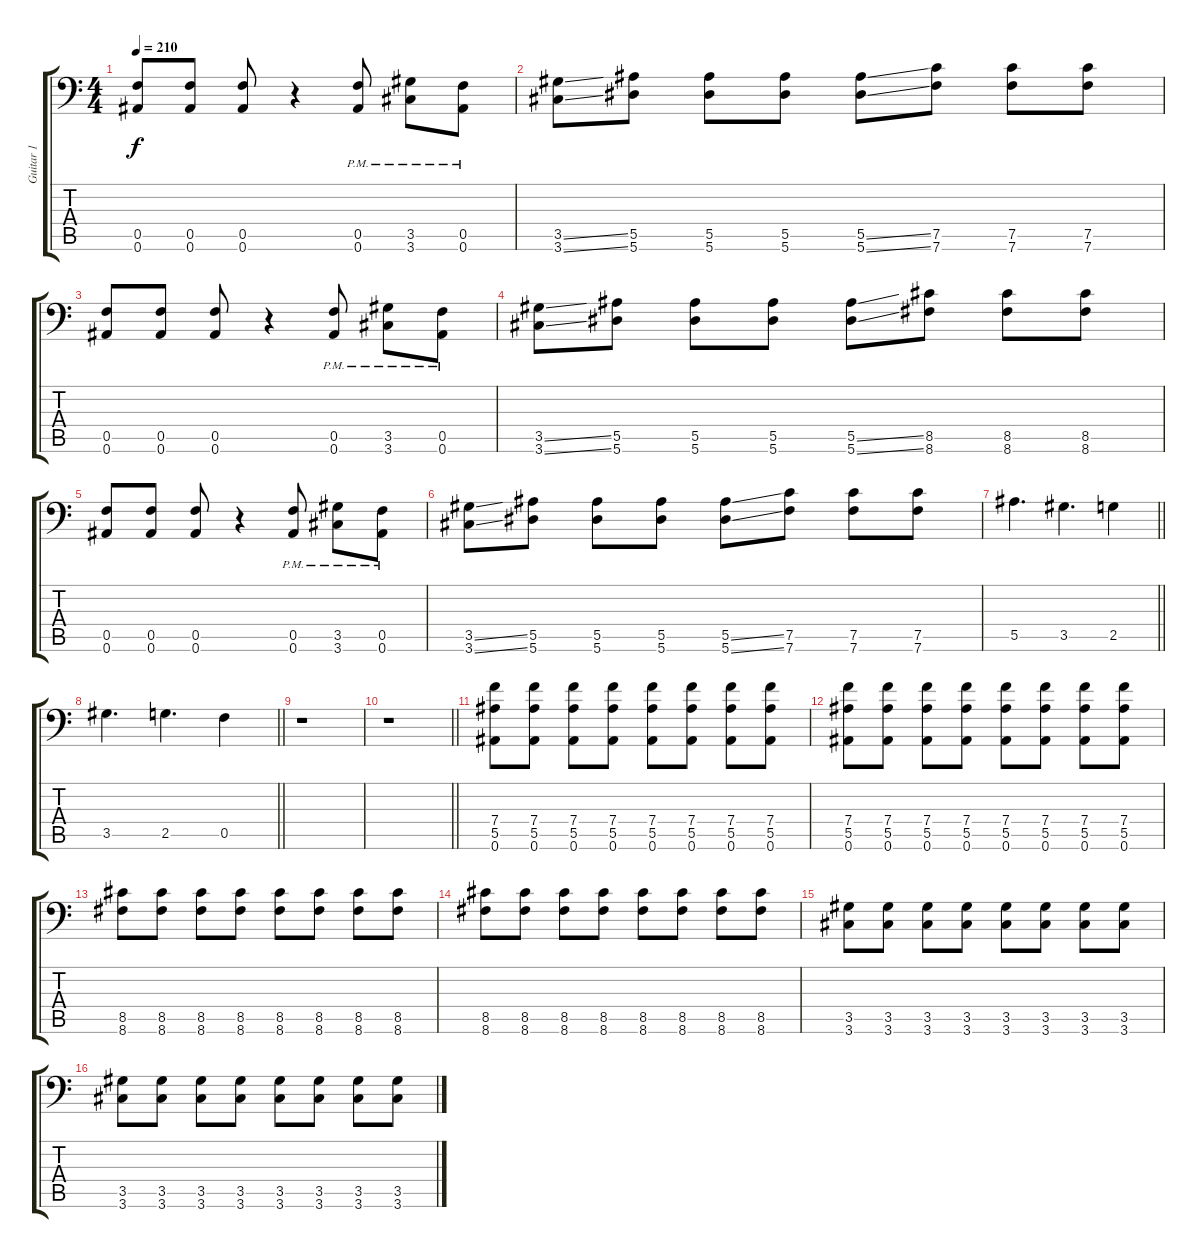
\track ("Guitar 1" "Guitar 1") {instrument distortionguitar}
\staff {score tabs}
\tuning (C4 G3 Eb3 Bb2 F2 Bb1) {hide}
\ts (4 4)
\tempo 210
\clef f4
\ks c
(0.5 0.6).8{dy f} (0.5 0.6).8 (0.5 0.6).8 r.4 (0.5{pm} 0.6{pm}).8 (3.5{pm} 3.6{pm}).8 (0.5{pm} 0.6{pm}).8 |
(3.5{ss} 3.6{ss}).8 (5.5 5.6).8 (5.5 5.6).8 (5.5 5.6).8 (5.5{ss} 5.6{ss}).8 (7.5 7.6).8 (7.5 7.6).8 (7.5 7.6).8 |
(0.5 0.6).8 (0.5 0.6).8 (0.5 0.6).8 r.4 (0.5{pm} 0.6{pm}).8 (3.5{pm} 3.6{pm}).8 (0.5{pm} 0.6{pm}).8 |
(3.5{ss} 3.6{ss}).8 (5.5 5.6).8 (5.5 5.6).8 (5.5 5.6).8 (5.5{ss} 5.6{ss}).8 (8.5 8.6).8 (8.5 8.6).8 (8.5 8.6).8 |
(0.5 0.6).8 (0.5 0.6).8 (0.5 0.6).8 r.4 (0.5{pm} 0.6{pm}).8 (3.5{pm} 3.6{pm}).8 (0.5{pm} 0.6{pm}).8 |
(3.5{ss} 3.6{ss}).8 (5.5 5.6).8 (5.5 5.6).8 (5.5 5.6).8 (5.5{ss} 5.6{ss}).8 (7.5 7.6).8 (7.5 7.6).8 (7.5 7.6).8 |
\barLineRight lightlight
5.5.4{d} 3.5.4{d} 2.5.4 |
\barLineRight lightlight
3.5.4{d} 2.5.4{d} 0.5.4 |
r.1 |
\barLineRight lightlight
r.1 |
(7.4 5.5 0.6).8 (7.4 5.5 0.6).8 (7.4 5.5 0.6).8 (7.4 5.5 0.6).8 (7.4 5.5 0.6).8 (7.4 5.5 0.6).8 (7.4 5.5 0.6).8 (7.4 5.5 0.6).8 |
(7.4 5.5 0.6).8 (7.4 5.5 0.6).8 (7.4 5.5 0.6).8 (7.4 5.5 0.6).8 (7.4 5.5 0.6).8 (7.4 5.5 0.6).8 (7.4 5.5 0.6).8 (7.4 5.5 0.6).8 |
(8.5 8.6).8 (8.5 8.6).8 (8.5 8.6).8 (8.5 8.6).8 (8.5 8.6).8 (8.5 8.6).8 (8.5 8.6).8 (8.5 8.6).8 |
(8.5 8.6).8 (8.5 8.6).8 (8.5 8.6).8 (8.5 8.6).8 (8.5 8.6).8 (8.5 8.6).8 (8.5 8.6).8 (8.5 8.6).8 |
(3.5 3.6).8 (3.5 3.6).8 (3.5 3.6).8 (3.5 3.6).8 (3.5 3.6).8 (3.5 3.6).8 (3.5 3.6).8 (3.5 3.6).8 |
(3.5 3.6).8 (3.5 3.6).8 (3.5 3.6).8 (3.5 3.6).8 (3.5 3.6).8 (3.5 3.6).8 (3.5 3.6).8 (3.5 3.6).8
